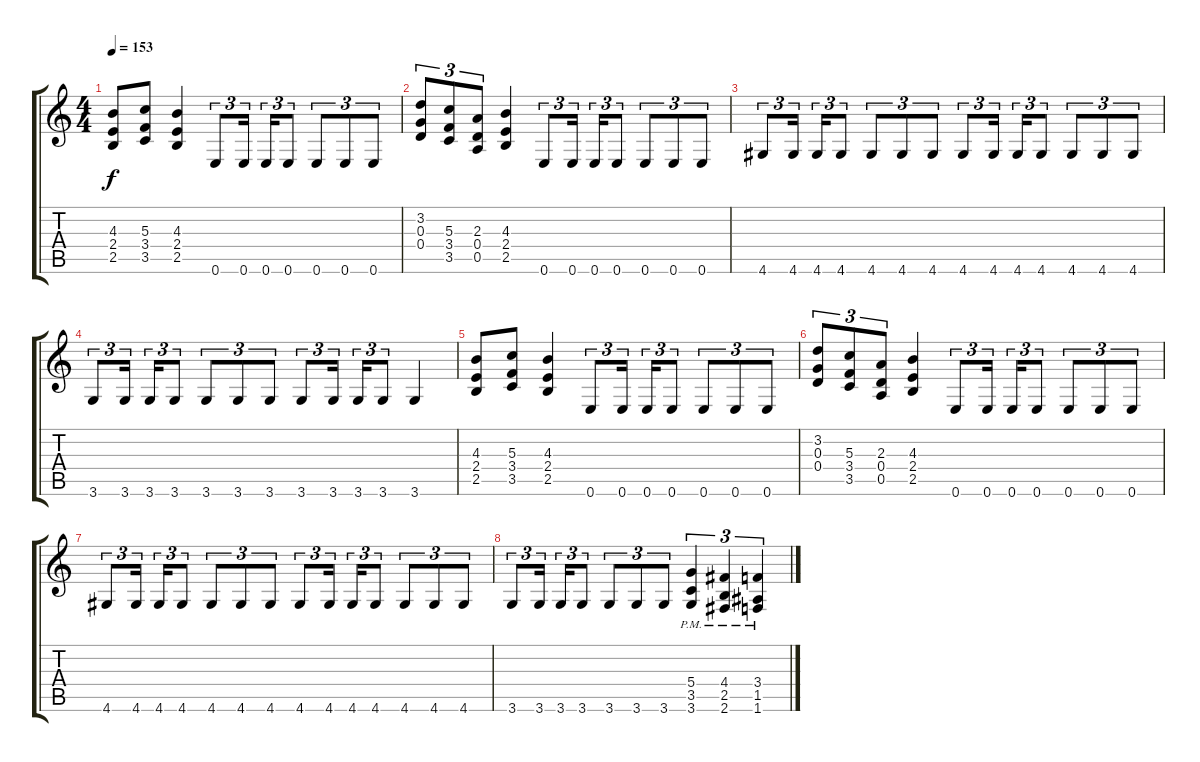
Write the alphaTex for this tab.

\track "" {instrument distortionguitar}
\staff {score tabs}
\tuning (E4 B3 G3 D3 A2 E2) {hide}
\ts (4 4)
\tempo 153
\clef g2
\ks c
(4.3 2.4 2.5).8{dy f} (5.3 3.4 3.5).8 (4.3 2.4 2.5).4 0.6.8{tu (3 2)} 0.6.16{tu (3 2)} 0.6.16{tu (3 2)} 0.6.8{tu (3 2)} 0.6.8{tu (3 2)} 0.6.8{tu (3 2)} 0.6.8{tu (3 2)} |
(3.2 0.3 0.4).8{tu (3 2)} (5.3 3.4 3.5).8{tu (3 2)} (2.3 0.4 0.5).8{tu (3 2)} (4.3 2.4 2.5).4 0.6.8{tu (3 2)} 0.6.16{tu (3 2)} 0.6.16{tu (3 2)} 0.6.8{tu (3 2)} 0.6.8{tu (3 2)} 0.6.8{tu (3 2)} 0.6.8{tu (3 2)} |
4.6.8{tu (3 2)} 4.6.16{tu (3 2)} 4.6.16{tu (3 2)} 4.6.8{tu (3 2)} 4.6.8{tu (3 2)} 4.6.8{tu (3 2)} 4.6.8{tu (3 2)} 4.6.8{tu (3 2)} 4.6.16{tu (3 2)} 4.6.16{tu (3 2)} 4.6.8{tu (3 2)} 4.6.8{tu (3 2)} 4.6.8{tu (3 2)} 4.6.8{tu (3 2)} |
3.6.8{tu (3 2)} 3.6.16{tu (3 2)} 3.6.16{tu (3 2)} 3.6.8{tu (3 2)} 3.6.8{tu (3 2)} 3.6.8{tu (3 2)} 3.6.8{tu (3 2)} 3.6.8{tu (3 2)} 3.6.16{tu (3 2)} 3.6.16{tu (3 2)} 3.6.8{tu (3 2)} 3.6.4 |
(4.3 2.4 2.5).8 (5.3 3.4 3.5).8 (4.3 2.4 2.5).4 0.6.8{tu (3 2)} 0.6.16{tu (3 2)} 0.6.16{tu (3 2)} 0.6.8{tu (3 2)} 0.6.8{tu (3 2)} 0.6.8{tu (3 2)} 0.6.8{tu (3 2)} |
(3.2 0.3 0.4).8{tu (3 2)} (5.3 3.4 3.5).8{tu (3 2)} (2.3 0.4 0.5).8{tu (3 2)} (4.3 2.4 2.5).4 0.6.8{tu (3 2)} 0.6.16{tu (3 2)} 0.6.16{tu (3 2)} 0.6.8{tu (3 2)} 0.6.8{tu (3 2)} 0.6.8{tu (3 2)} 0.6.8{tu (3 2)} |
4.6.8{tu (3 2)} 4.6.16{tu (3 2)} 4.6.16{tu (3 2)} 4.6.8{tu (3 2)} 4.6.8{tu (3 2)} 4.6.8{tu (3 2)} 4.6.8{tu (3 2)} 4.6.8{tu (3 2)} 4.6.16{tu (3 2)} 4.6.16{tu (3 2)} 4.6.8{tu (3 2)} 4.6.8{tu (3 2)} 4.6.8{tu (3 2)} 4.6.8{tu (3 2)} |
3.6.8{tu (3 2)} 3.6.16{tu (3 2)} 3.6.16{tu (3 2)} 3.6.8{tu (3 2)} 3.6.8{tu (3 2)} 3.6.8{tu (3 2)} 3.6.8{tu (3 2)} (5.4{pm} 3.5{pm} 3.6{pm}).4{tu (3 2)} (4.4{pm} 2.5{pm} 2.6{pm}).4{tu (3 2)} (3.4{pm} 1.5{pm} 1.6{pm}).4{tu (3 2)}
